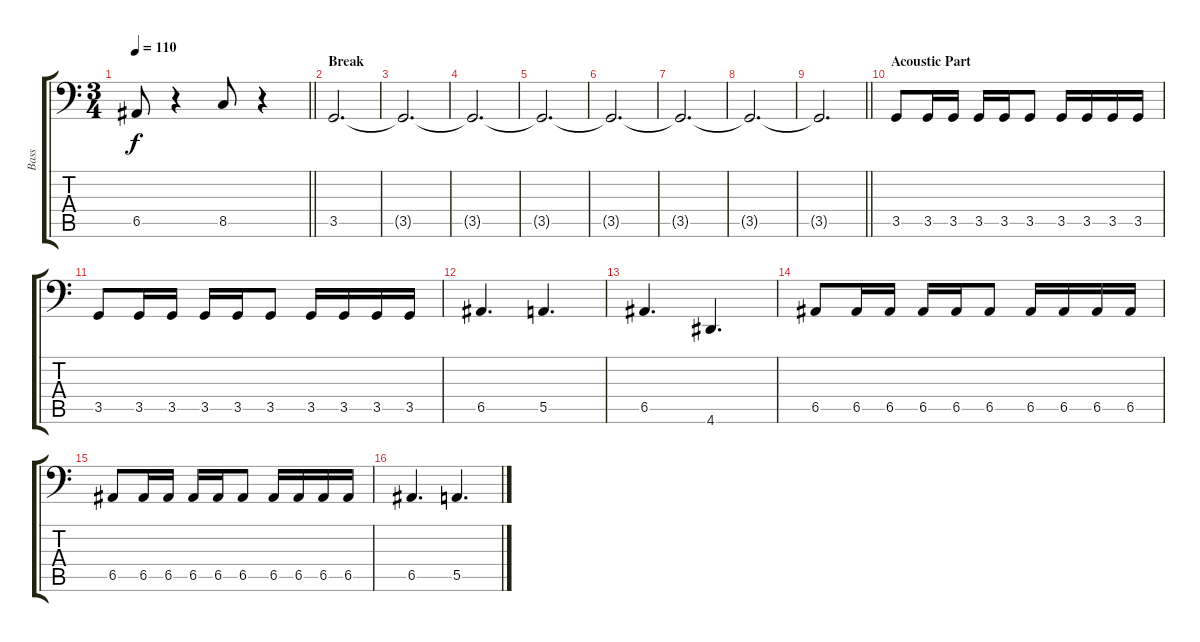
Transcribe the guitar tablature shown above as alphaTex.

\track ("Bass" "Bass") {instrument electricbassfinger}
\staff {score tabs}
\tuning (C3 G2 D2 A1 E1 B0) {hide}
\ts (3 4)
\tempo 110
\clef f4
\barLineRight lightlight
\ks c
6.5.8{dy f} r.4 8.5.8 r.4 |
\section ("" "Break")
3.5.2{d} |
3.5{t}.2{d} |
3.5{t}.2{d} |
3.5{t}.2{d} |
3.5{t}.2{d} |
3.5{t}.2{d} |
3.5{t}.2{d} |
\barLineRight lightlight
3.5{t}.2{d} |
\section ("" "Acoustic Part")
3.5.8 3.5.16 3.5.16 3.5.16 3.5.16 3.5.8 3.5.16 3.5.16 3.5.16 3.5.16 |
3.5.8 3.5.16 3.5.16 3.5.16 3.5.16 3.5.8 3.5.16 3.5.16 3.5.16 3.5.16 |
6.5.4{d} 5.5.4{d} |
6.5.4{d} 4.6.4{d} |
6.5.8 6.5.16 6.5.16 6.5.16 6.5.16 6.5.8 6.5.16 6.5.16 6.5.16 6.5.16 |
6.5.8 6.5.16 6.5.16 6.5.16 6.5.16 6.5.8 6.5.16 6.5.16 6.5.16 6.5.16 |
6.5.4{d} 5.5.4{d}
